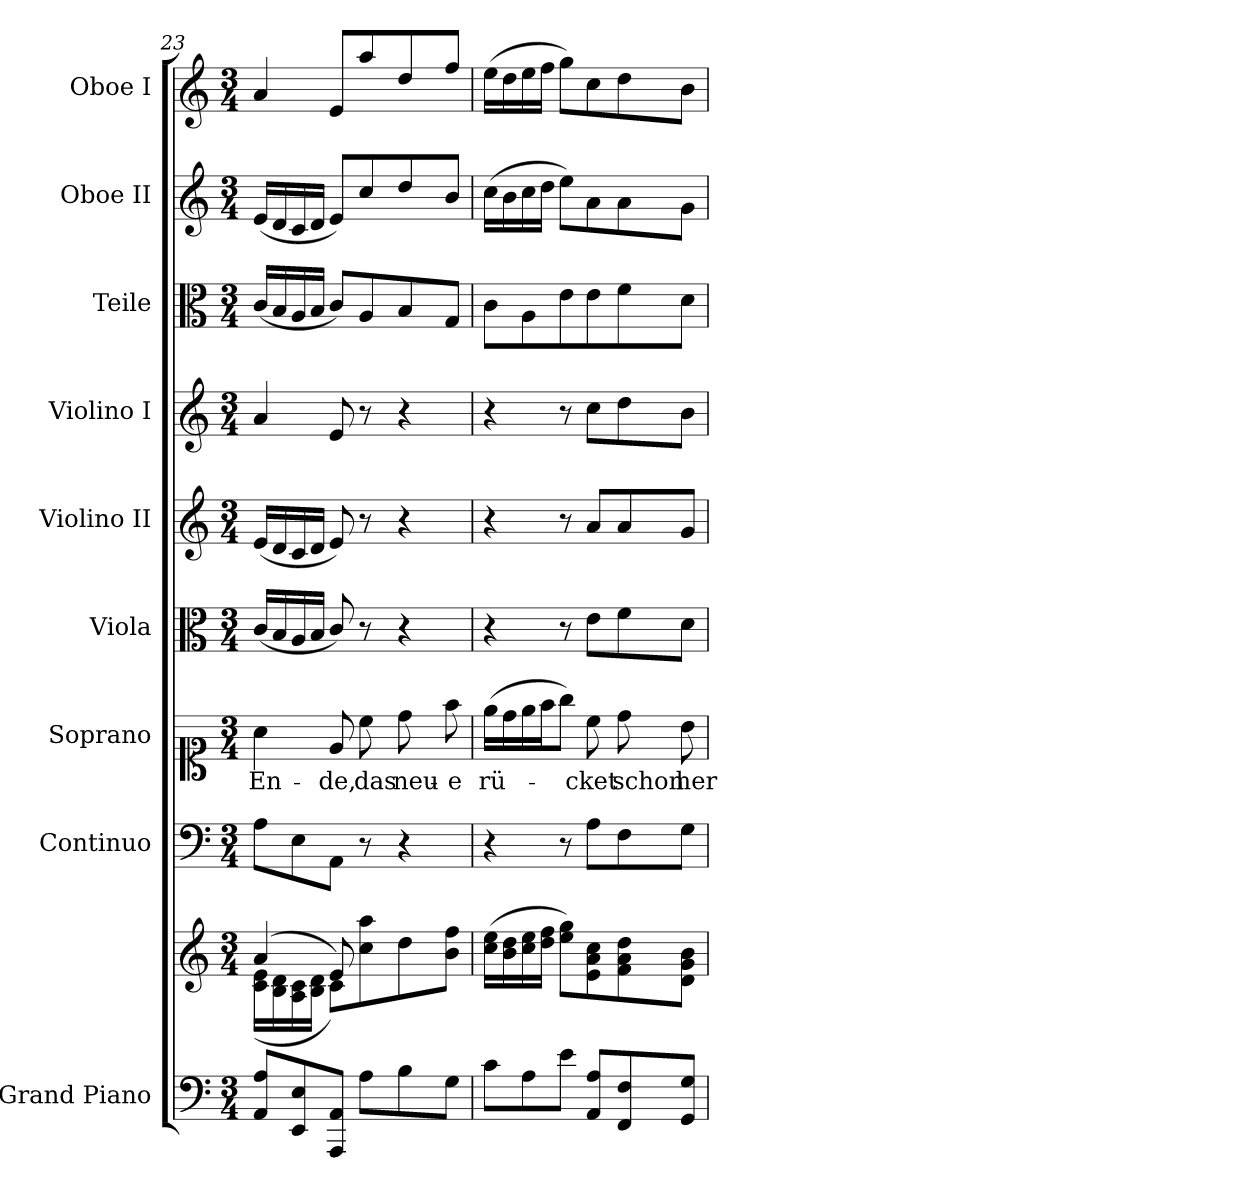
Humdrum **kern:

**kern	**kern	**kern	**kern	**text	**kern	**kern	**kern	**kern	**kern	**kern
*part9	*part9	*part8	*part7	*part7	*part6	*part5	*part4	*part3	*part2	*part1
*staff10	*staff9	*staff8	*staff7	*staff7	*staff6	*staff5	*staff4	*staff3	*staff2	*staff1
*I"Grand Piano	*	*I"Continuo	*I"Soprano	*	*I"Viola	*I"Violino II	*I"Violino I	*I"Teile	*I"Oboe II	*I"Oboe I
*I'Pno	*	*	*	*	*	*	*	*	*I'Ob	*I'Ob
*clefF4	*clefG2	*clefF4	*clefC1	*	*clefC3	*clefG2	*clefG2	*clefC3	*clefG2	*clefG2
*k[]	*k[]	*k[]	*k[]	*	*k[]	*k[]	*k[]	*k[]	*k[]	*k[]
*M3/4	*M3/4	*M3/4	*M3/4	*	*M3/4	*M3/4	*M3/4	*M3/4	*M3/4	*M3/4
=23	=23	=23	=23	=23	=23	=23	=23	=23	=23	=23
*	*^	*	*	*	*	*	*	*	*	*
!	!	!	!	!	!LO:LY:b	!	!	!	!	!	!
8AA/ 8A/L	(>4a/	(<16c\ 16e\LL	8A\L	4a\	En-	(<16c/LL	(<16e/LL	4a/	(<16c/LL	(<16e/LL	4a/
.	.	16B\ 16d\	.	.	.	16B/	16d/	.	16B/	16d/	.
8EE/ 8E/	.	16A\ 16c\	8E\	.	.	16A/	16c/	.	16A/	16c/	.
.	.	16B\ 16d\JJ	.	.	.	16B/JJ	16d/JJ	.	16B/JJ	16d/JJ	.
!	!	!	!	!	!LO:LY:b	!	!	!	!	!	!
8AAA/ 8AA/J	8e/)	8c\L)	8AA\J	8e/	-de,	8c/)	8e/)	8e/	8c/L)	8e/L)	8e/L
!	!	!	!	!	!LO:LY:b	!	!	!	!	!	!
8A\L	4.ryy	8cc\ 8aa\	8r	8cc\	das	8r	8r	8r	8A/	8cc/	8aa/
!	!	!	!	!	!LO:LY:b	!	!	!	!	!	!
8B\	.	8dd\	4r	8dd\	neu-	4r	4r	4r	8B/	8dd/	8dd/
!	!	!	!	!	!LO:LY:b	!	!	!	!	!	!
8G\J	.	8b\ 8ff\J	.	8ff\	-e	.	.	.	8G/J	8b/J	8ff/J
=24	=24	=24	=24	=24	=24	=24	=24	=24	=24	=24	=24
!	!	!	!	!	!LO:LY:b	!	!	!	!	!	!
*	*v	*v	*	*	*	*	*	*	*	*	*
8c\L	(>16cc\ 16ee\LL	4r	(>16ee\LL	rü-	4r	4r	4r	8c\L	(>16cc\LL	(>16ee\LL
.	16b\ 16dd\	.	16dd\	.	.	.	.	.	16b\	16dd\
8A\	16cc\ 16ee\	.	16ee\	.	.	.	.	8A\	16cc\	16ee\
.	16dd\ 16ff\JJ	.	16ff\J	.	.	.	.	.	16dd\JJ	16ff\JJ
8e\J	8ee\ 8gg\L)	8r	8gg\J)	.	8r	8r	8r	8e\	8ee\L)	8gg\L)
!	!	!	!	!LO:LY:b	!	!	!	!	!	!
8AA/ 8A/L	8e\ 8a\ 8cc\	8A\L	8cc\	cket	8e\L	8a/L	8cc\L	8e\	8a\	8cc\
!	!	!	!	!LO:LY:b	!	!	!	!	!	!
8FF/ 8F/	8f\ 8a\ 8dd\	8F\	8dd\	schon	8f\	8a/	8dd\	8f\	8a\	8dd\
!	!	!	!	!LO:LY:b	!	!	!	!	!	!
8GG/ 8G/J	8d\ 8g\ 8b\J	8G\J	8b\	her-	8d\J	8g/J	8b\J	8d\J	8g\J	8b\J
=	=	=	=	=	=	=	=	=	=	=
*-	*-	*-	*-	*-	*-	*-	*-	*-	*-	*-
